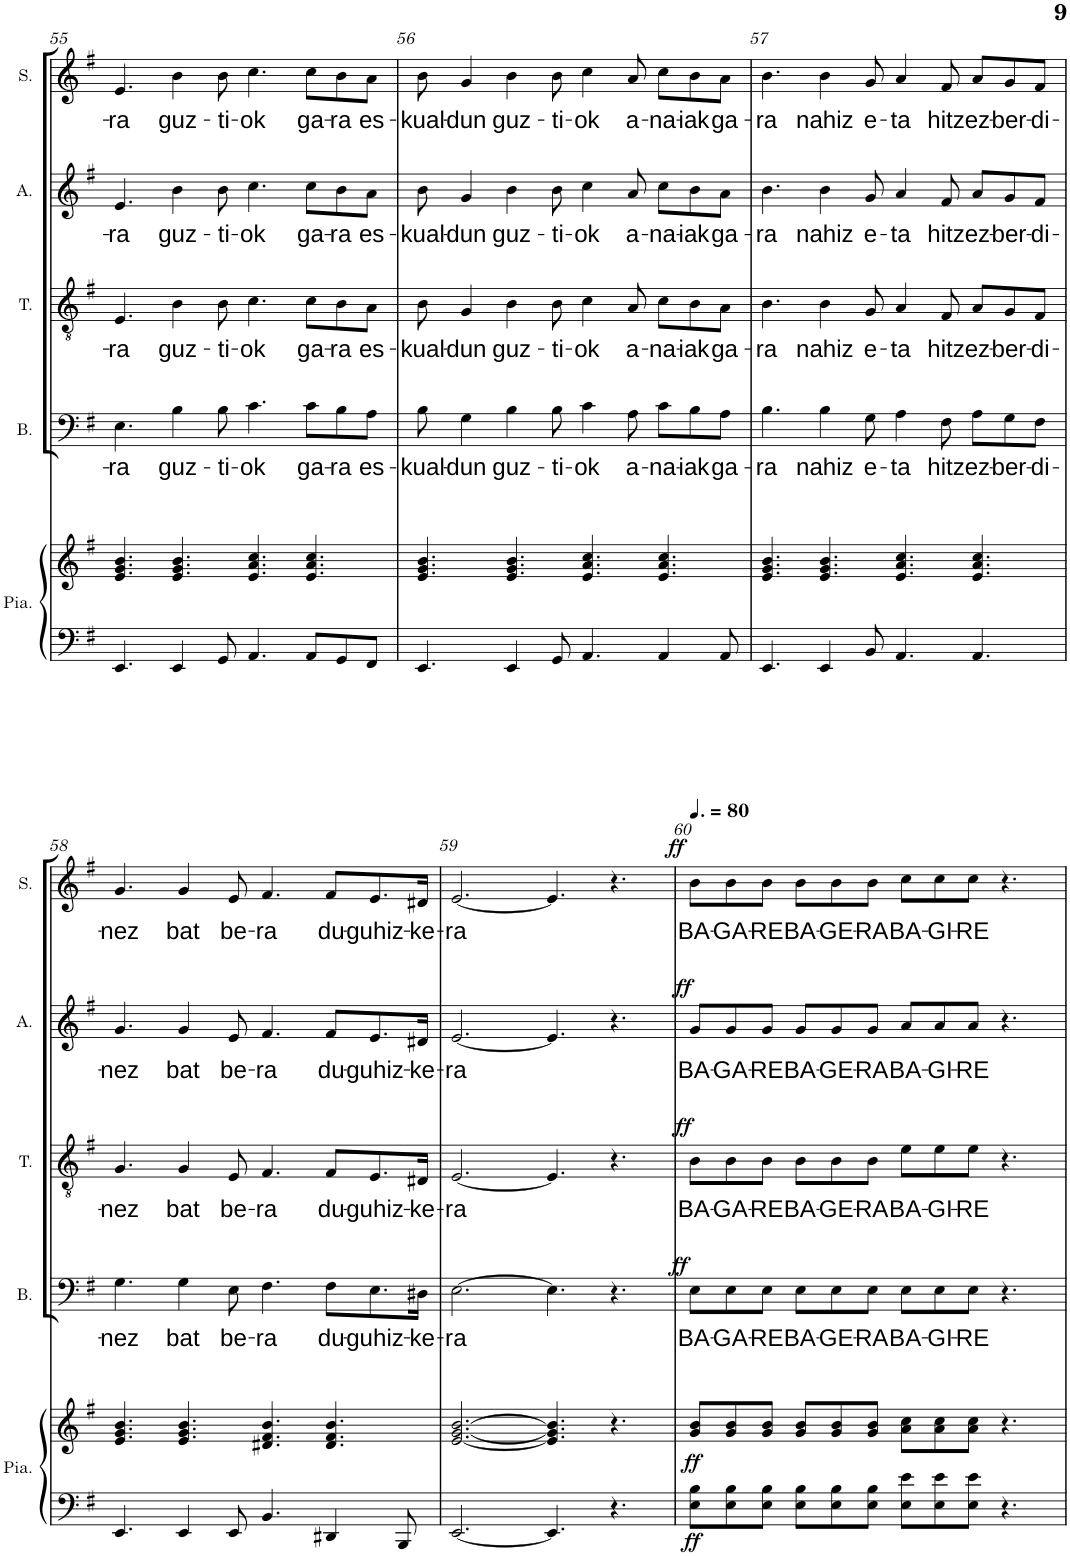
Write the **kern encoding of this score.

**kern	**kern	**dynam	**kern	**text	**dynam	**kern	**text	**dynam	**kern	**text	**dynam	**kern	**text	**dynam
*part5	*part5	*part5	*part4	*part4	*part4	*part3	*part3	*part3	*part2	*part2	*part2	*part1	*part1	*part1
*staff6	*staff5	*staff5/6	*staff4	*staff4	*staff4	*staff3	*staff3	*staff3	*staff2	*staff2	*staff2	*staff1	*staff1	*staff1
*I"Piano	*	*	*I"Basse	*	*	*I"Tenor	*	*	*I"Alto	*	*	*I"Soprano	*	*
*I'Pia.	*	*	*I'B.	*	*	*I'T.	*	*	*I'A.	*	*	*I'S.	*	*
!!LO:PB:g=z
*clefF4	*clefG2	*	*clefF4	*	*	*clefGv2	*	*	*clefG2	*	*	*clefG2	*	*
*k[f#]	*k[f#]	*	*k[f#]	*	*	*k[f#]	*	*	*k[f#]	*	*	*k[f#]	*	*
*M12/8	*M12/8	*	*M12/8	*	*	*M12/8	*	*	*M12/8	*	*	*M12/8	*	*
=55	=55	=55	=55	=55	=55	=55	=55	=55	=55	=55	=55	=55	=55	=55
!	!	!	!	!LO:LY:b	!	!	!LO:LY:b	!	!	!LO:LY:b	!	!	!LO:LY:b	!
4.EE/	4.e/ 4.g/ 4.b/	.	4.E\	-ra	.	4.E/	-ra	.	4.e/	-ra	.	4.e/	-ra	.
!	!	!	!	!LO:LY:b	!	!	!LO:LY:b	!	!	!LO:LY:b	!	!	!LO:LY:b	!
4EE/	4.e/ 4.g/ 4.b/	.	4B\	guz-	.	4B\	guz-	.	4b\	guz-	.	4b\	guz-	.
!	!	!	!	!LO:LY:b	!	!	!LO:LY:b	!	!	!LO:LY:b	!	!	!LO:LY:b	!
8GG/	.	.	8B\	-ti-	.	8B\	-ti-	.	8b\	-ti-	.	8b\	-ti-	.
!	!	!	!	!LO:LY:b	!	!	!LO:LY:b	!	!	!LO:LY:b	!	!	!LO:LY:b	!
4.AA/	4.e/ 4.a/ 4.cc/	.	4.c\	-ok	.	4.c\	-ok	.	4.cc\	-ok	.	4.cc\	-ok	.
!	!	!	!	!LO:LY:b	!	!	!LO:LY:b	!	!	!LO:LY:b	!	!	!LO:LY:b	!
8AA/L	4.e/ 4.a/ 4.cc/	.	8c\L	ga-	.	8c\L	ga-	.	8cc\L	ga-	.	8cc\L	ga-	.
!	!	!	!	!LO:LY:b	!	!	!LO:LY:b	!	!	!LO:LY:b	!	!	!LO:LY:b	!
8GG/	.	.	8B\	-ra	.	8B\	-ra	.	8b\	-ra	.	8b\	-ra	.
!	!	!	!	!LO:LY:b	!	!	!LO:LY:b	!	!	!LO:LY:b	!	!	!LO:LY:b	!
8FF#/J	.	.	8A\J	es-	.	8A\J	es-	.	8a\J	es-	.	8a\J	es-	.
=56	=56	=56	=56	=56	=56	=56	=56	=56	=56	=56	=56	=56	=56	=56
!	!	!	!	!LO:LY:b	!	!	!LO:LY:b	!	!	!LO:LY:b	!	!	!LO:LY:b	!
4.EE/	4.e/ 4.g/ 4.b/	.	8B\	-kual-	.	8B\	-kual-	.	8b\	-kual-	.	8b\	-kual-	.
!	!	!	!	!LO:LY:b	!	!	!LO:LY:b	!	!	!LO:LY:b	!	!	!LO:LY:b	!
.	.	.	4G\	-dun	.	4G/	-dun	.	4g/	-dun	.	4g/	-dun	.
!	!	!	!	!LO:LY:b	!	!	!LO:LY:b	!	!	!LO:LY:b	!	!	!LO:LY:b	!
4EE/	4.e/ 4.g/ 4.b/	.	4B\	guz-	.	4B\	guz-	.	4b\	guz-	.	4b\	guz-	.
!	!	!	!	!LO:LY:b	!	!	!LO:LY:b	!	!	!LO:LY:b	!	!	!LO:LY:b	!
8GG/	.	.	8B\	-ti-	.	8B\	-ti-	.	8b\	-ti-	.	8b\	-ti-	.
!	!	!	!	!LO:LY:b	!	!	!LO:LY:b	!	!	!LO:LY:b	!	!	!LO:LY:b	!
4.AA/	4.e/ 4.a/ 4.cc/	.	4c\	-ok	.	4c\	-ok	.	4cc\	-ok	.	4cc\	-ok	.
!	!	!	!	!LO:LY:b	!	!	!LO:LY:b	!	!	!LO:LY:b	!	!	!LO:LY:b	!
.	.	.	8A\	a-	.	8A/	a-	.	8a/	a-	.	8a/	a-	.
!	!	!	!	!LO:LY:b	!	!	!LO:LY:b	!	!	!LO:LY:b	!	!	!LO:LY:b	!
4AA/	4.e/ 4.a/ 4.cc/	.	8c\L	-na-	.	8c\L	-na-	.	8cc\L	-na-	.	8cc\L	-na-	.
!	!	!	!	!LO:LY:b	!	!	!LO:LY:b	!	!	!LO:LY:b	!	!	!LO:LY:b	!
.	.	.	8B\	-iak	.	8B\	-iak	.	8b\	-iak	.	8b\	-iak	.
!	!	!	!	!LO:LY:b	!	!	!LO:LY:b	!	!	!LO:LY:b	!	!	!LO:LY:b	!
8AA/	.	.	8A\J	ga-	.	8A\J	ga-	.	8a\J	ga-	.	8a\J	ga-	.
=57	=57	=57	=57	=57	=57	=57	=57	=57	=57	=57	=57	=57	=57	=57
!	!	!	!	!LO:LY:b	!	!	!LO:LY:b	!	!	!LO:LY:b	!	!	!LO:LY:b	!
4.EE/	4.e/ 4.g/ 4.b/	.	4.B\	-ra	.	4.B\	-ra	.	4.b\	-ra	.	4.b\	-ra	.
!	!	!	!	!LO:LY:b	!	!	!LO:LY:b	!	!	!LO:LY:b	!	!	!LO:LY:b	!
4EE/	4.e/ 4.g/ 4.b/	.	4B\	nahiz	.	4B\	nahiz	.	4b\	nahiz	.	4b\	nahiz	.
!	!	!	!	!LO:LY:b	!	!	!LO:LY:b	!	!	!LO:LY:b	!	!	!LO:LY:b	!
8BB/	.	.	8G\	e-	.	8G/	e-	.	8g/	e-	.	8g/	e-	.
!	!	!	!	!LO:LY:b	!	!	!LO:LY:b	!	!	!LO:LY:b	!	!	!LO:LY:b	!
4.AA/	4.e/ 4.a/ 4.cc/	.	4A\	-ta	.	4A/	-ta	.	4a/	-ta	.	4a/	-ta	.
!	!	!	!	!LO:LY:b	!	!	!LO:LY:b	!	!	!LO:LY:b	!	!	!LO:LY:b	!
.	.	.	8F#\	hitz	.	8F#/	hitz	.	8f#/	hitz	.	8f#/	hitz	.
!	!	!	!	!LO:LY:b	!	!	!LO:LY:b	!	!	!LO:LY:b	!	!	!LO:LY:b	!
4.AA/	4.e/ 4.a/ 4.cc/	.	8A\L	ez-	.	8A/L	ez-	.	8a/L	ez-	.	8a/L	ez-	.
!	!	!	!	!LO:LY:b	!	!	!LO:LY:b	!	!	!LO:LY:b	!	!	!LO:LY:b	!
.	.	.	8G\	-ber-	.	8G/	-ber-	.	8g/	-ber-	.	8g/	-ber-	.
!	!	!	!	!LO:LY:b	!	!	!LO:LY:b	!	!	!LO:LY:b	!	!	!LO:LY:b	!
.	.	.	8F#\J	-di-	.	8F#/J	-di-	.	8f#/J	-di-	.	8f#/J	-di-	.
!!LO:LB:g=z
=58	=58	=58	=58	=58	=58	=58	=58	=58	=58	=58	=58	=58	=58	=58
!	!	!	!	!LO:LY:b	!	!	!LO:LY:b	!	!	!LO:LY:b	!	!	!LO:LY:b	!
4.EE/	4.e/ 4.g/ 4.b/	.	4.G\	-nez	.	4.G/	-nez	.	4.g/	-nez	.	4.g/	-nez	.
!	!	!	!	!LO:LY:b	!	!	!LO:LY:b	!	!	!LO:LY:b	!	!	!LO:LY:b	!
4EE/	4.e/ 4.g/ 4.b/	.	4G\	bat	.	4G/	bat	.	4g/	bat	.	4g/	bat	.
!	!	!	!	!LO:LY:b	!	!	!LO:LY:b	!	!	!LO:LY:b	!	!	!LO:LY:b	!
8EE/	.	.	8E\	be-	.	8E/	be-	.	8e/	be-	.	8e/	be-	.
!	!	!	!	!LO:LY:b	!	!	!LO:LY:b	!	!	!LO:LY:b	!	!	!LO:LY:b	!
4.BB/	4.d#X/ 4.f#/ 4.b/	.	4.F#\	-ra	.	4.F#/	-ra	.	4.f#/	-ra	.	4.f#/	-ra	.
!	!	!	!	!LO:LY:b	!	!	!LO:LY:b	!	!	!LO:LY:b	!	!	!LO:LY:b	!
4DD#X/	4.d#/ 4.f#/ 4.b/	.	8F#\L	du-	.	8F#/L	du-	.	8f#/L	du-	.	8f#/L	du-	.
!	!	!	!	!LO:LY:b	!	!	!LO:LY:b	!	!	!LO:LY:b	!	!	!LO:LY:b	!
.	.	.	8.E\	-guhiz-	.	8.E/	-guhiz-	.	8.e/	-guhiz-	.	8.e/	-guhiz-	.
8BBB/	.	.	.	.	.	.	.	.	.	.	.	.	.	.
!	!	!	!	!LO:LY:b	!	!	!LO:LY:b	!	!	!LO:LY:b	!	!	!LO:LY:b	!
.	.	.	16D#X\Jk	-ke-	.	16D#X/Jk	-ke-	.	16d#X/Jk	-ke-	.	16d#X/Jk	-ke-	.
=59	=59	=59	=59	=59	=59	=59	=59	=59	=59	=59	=59	=59	=59	=59
!	!	!	!	!LO:LY:b	!	!	!LO:LY:b	!	!	!LO:LY:b	!	!	!LO:LY:b	!
[2.EE/	[2.e/ [2.g/ [2.b/	.	[2.E\	-ra	.	[2.E/	-ra	.	[2.e/	-ra	.	[2.e/	-ra	.
4.EE/]	4.e/] 4.g/] 4.b/]	.	4.E\]	.	.	4.E/]	.	.	4.e/]	.	.	4.e/]	.	.
4.r	4.r	.	4.r	.	.	4.r	.	.	4.r	.	.	4.r	.	.
=60	=60	=60	=60	=60	=60	=60	=60	=60	=60	=60	=60	=60	=60	=60
*	*	*	*	*	*	*	*	*	*	*	*	*MM120	*	*
!	!	!LO:DY:b=2	!	!LO:LY:b	!	!	!LO:LY:b	!	!	!LO:LY:b	!	!	!LO:LY:b	!
!	!	!LO:DY:n=1:b	!	!	!LO:DY:a	!	!	!LO:DY:a	!	!	!LO:DY:a	!	!	!LO:DY:a
8E\ 8B\L	8g/ 8b/L	ff ff	8E\L	BA-	ff	8B\L	BA-	ff	8g/L	BA-	ff	8b\L	BA-	ff
!	!	!	!	!LO:LY:b	!	!	!LO:LY:b	!	!	!LO:LY:b	!	!	!LO:LY:b	!
8E\ 8B\	8g/ 8b/	.	8E\	-GA-	.	8B\	-GA-	.	8g/	-GA-	.	8b\	-GA-	.
!	!	!	!	!LO:LY:b	!	!	!LO:LY:b	!	!	!LO:LY:b	!	!	!LO:LY:b	!
8E\ 8B\J	8g/ 8b/J	.	8E\J	-RE	.	8B\J	-RE	.	8g/J	-RE	.	8b\J	-RE	.
!	!	!	!	!LO:LY:b	!	!	!LO:LY:b	!	!	!LO:LY:b	!	!	!LO:LY:b	!
8E\ 8B\L	8g/ 8b/L	.	8E\L	BA-	.	8B\L	BA-	.	8g/L	BA-	.	8b\L	BA-	.
!	!	!	!	!LO:LY:b	!	!	!LO:LY:b	!	!	!LO:LY:b	!	!	!LO:LY:b	!
8E\ 8B\	8g/ 8b/	.	8E\	-GE-	.	8B\	-GE-	.	8g/	-GE-	.	8b\	-GE-	.
!	!	!	!	!LO:LY:b	!	!	!LO:LY:b	!	!	!LO:LY:b	!	!	!LO:LY:b	!
8E\ 8B\J	8g/ 8b/J	.	8E\J	-RA	.	8B\J	-RA	.	8g/J	-RA	.	8b\J	-RA	.
!	!	!	!	!LO:LY:b	!	!	!LO:LY:b	!	!	!LO:LY:b	!	!	!LO:LY:b	!
8E\ 8e\L	8a\ 8cc\L	.	8E\L	BA-	.	8e\L	BA-	.	8a/L	BA-	.	8cc\L	BA-	.
!	!	!	!	!LO:LY:b	!	!	!LO:LY:b	!	!	!LO:LY:b	!	!	!LO:LY:b	!
8E\ 8e\	8a\ 8cc\	.	8E\	-GI-	.	8e\	-GI-	.	8a/	-GI-	.	8cc\	-GI-	.
!	!	!	!	!LO:LY:b	!	!	!LO:LY:b	!	!	!LO:LY:b	!	!	!LO:LY:b	!
8E\ 8e\J	8a\ 8cc\J	.	8E\J	-RE	.	8e\J	-RE	.	8a/J	-RE	.	8cc\J	-RE	.
4.r	4.r	.	4.r	.	.	4.r	.	.	4.r	.	.	4.r	.	.
=	=	=	=	=	=	=	=	=	=	=	=	=	=	=
*-	*-	*-	*-	*-	*-	*-	*-	*-	*-	*-	*-	*-	*-	*-
